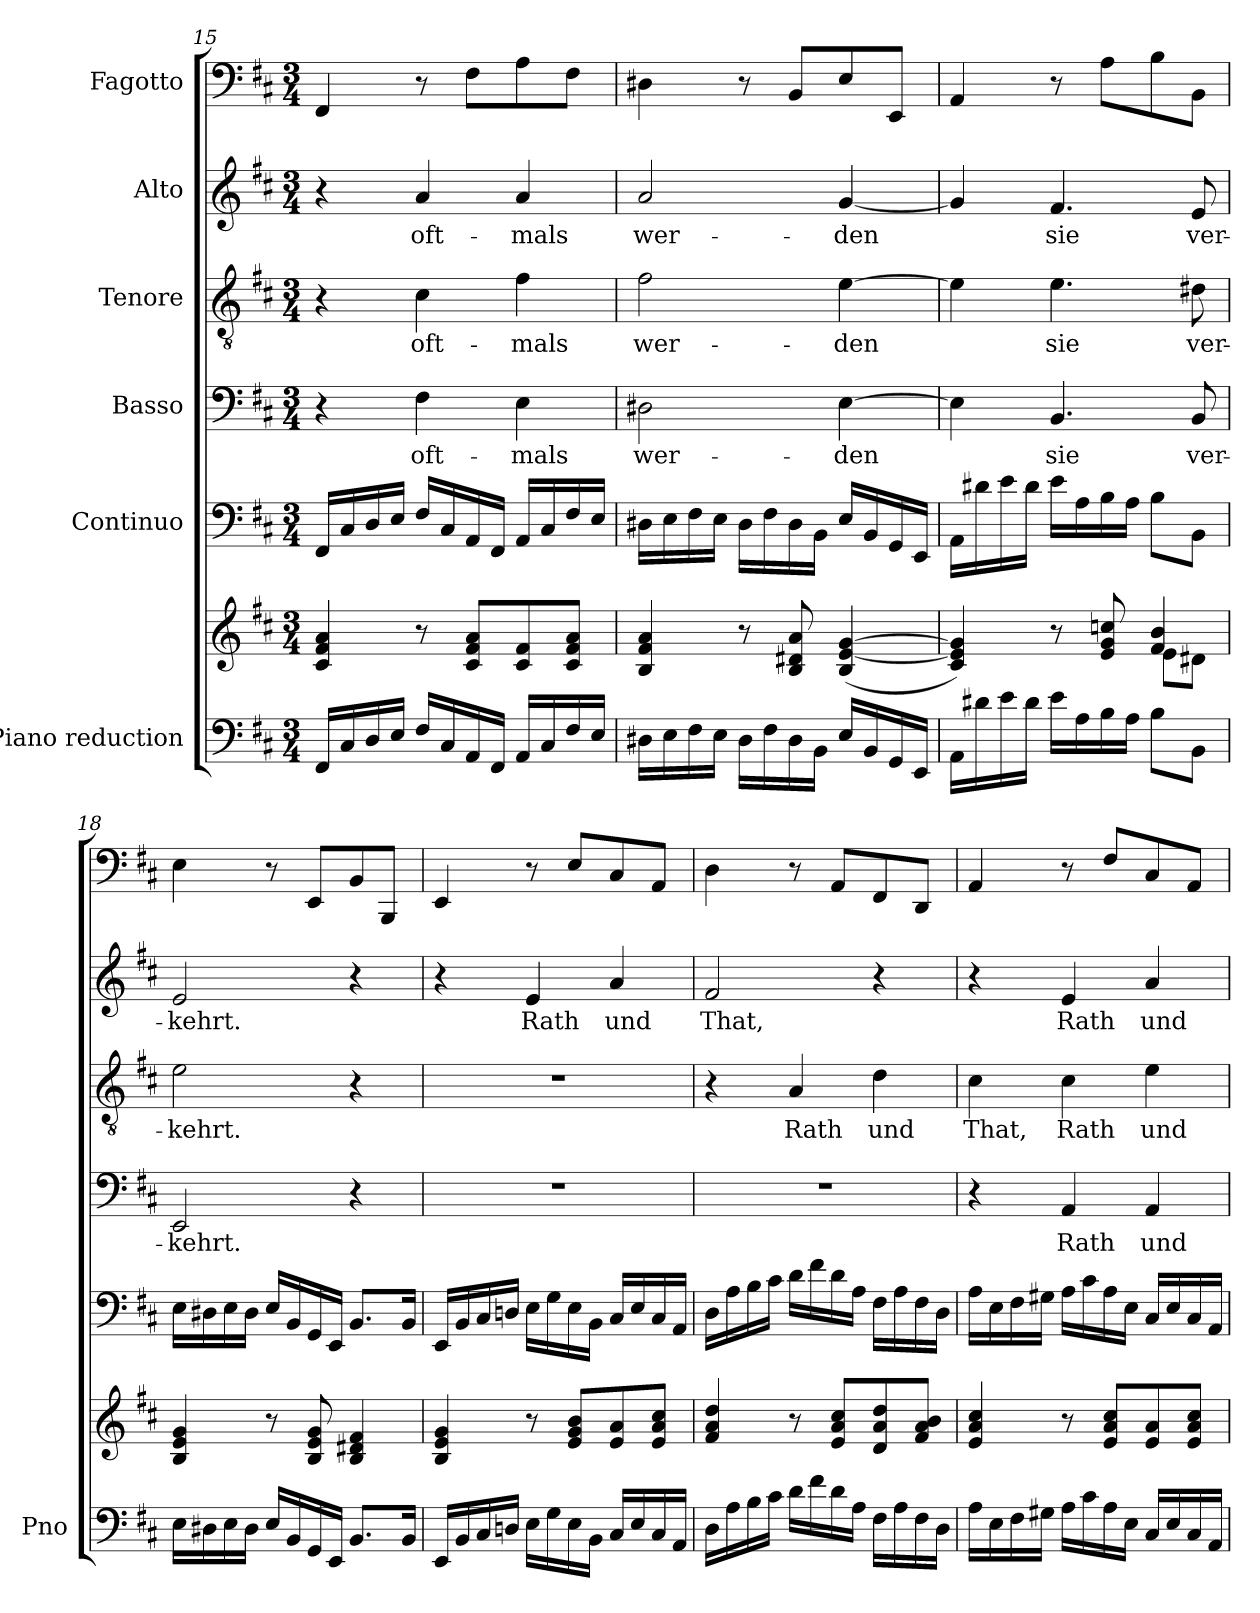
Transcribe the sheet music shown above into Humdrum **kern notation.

**kern	**kern	**kern	**kern	**text	**kern	**text	**kern	**text	**kern
*part6	*part6	*part5	*part4	*part4	*part3	*part3	*part2	*part2	*part1
*staff7	*staff6	*staff5	*staff4	*staff4	*staff3	*staff3	*staff2	*staff2	*staff1
*I"Piano reduction	*	*I"Continuo	*I"Basso	*	*I"Tenore	*	*I"Alto	*	*I"Fagotto
*I'Pno	*	*	*	*	*	*	*	*	*
*clefF4	*clefG2	*clefF4	*clefF4	*	*clefGv2	*	*clefG2	*	*clefF4
*k[f#c#]	*k[f#c#]	*k[f#c#]	*k[f#c#]	*	*k[f#c#]	*	*k[f#c#]	*	*k[f#c#]
*M3/4	*M3/4	*M3/4	*M3/4	*	*M3/4	*	*M3/4	*	*M3/4
=15	=15	=15	=15	=15	=15	=15	=15	=15	=15
16FF#/LL	4c#!/ 4f#!/ 4a!/	16FF#/LL	4r	.	4r	.	4r	.	4FF#/
16C#/	.	16C#/	.	.	.	.	.	.	.
16D/	.	16D/	.	.	.	.	.	.	.
16E/JJ	.	16E/JJ	.	.	.	.	.	.	.
!	!	!	!	!LO:LY:b	!	!LO:LY:b	!	!LO:LY:b	!
16F#/LL	8r	16F#/LL	4F#\	oft-	4c#\	oft-	4a/	oft-	8r
16C#/	.	16C#/	.	.	.	.	.	.	.
16AA/	8c#!/ 8f#!/ 8a!/L	16AA/	.	.	.	.	.	.	8F#\L
16FF#/JJ	.	16FF#/JJ	.	.	.	.	.	.	.
!	!	!	!	!LO:LY:b	!	!LO:LY:b	!	!LO:LY:b	!
16AA/LL	8c#!/ 8f#!/	16AA/LL	4E\	mals	4f#\	mals	4a/	-mals	8A\
16C#/	.	16C#/	.	.	.	.	.	.	.
16F#/	8c#!/ 8f#!/ 8a!/J	16F#/	.	.	.	.	.	.	8F#\J
16E/JJ	.	16E/JJ	.	.	.	.	.	.	.
=16	=16	=16	=16	=16	=16	=16	=16	=16	=16
!	!	!	!	!LO:LY:b	!	!LO:LY:b	!	!LO:LY:b	!
16D#X\LL	4B!/ 4f#!/ 4a!/	16D#X\LL	2D#X\	wer-	2f#\	wer-	2a/	wer-	4D#X\
16E\	.	16E\	.	.	.	.	.	.	.
16F#\	.	16F#\	.	.	.	.	.	.	.
16E\JJ	.	16E\JJ	.	.	.	.	.	.	.
16D#\LL	8r	16D#\LL	.	.	.	.	.	.	8r
16F#\	.	16F#\	.	.	.	.	.	.	.
16D#\	8B!/ 8d#X!/ 8a!/	16D#\	.	.	.	.	.	.	8BB/L
16BB\JJ	.	16BB\JJ	.	.	.	.	.	.	.
!	!	!	!	!LO:LY:b	!	!LO:LY:b	!	!LO:LY:b	!
16E/LL	(<4B!/ [4e!/ [4g!/	16E/LL	[4E\	den	[4e\	den	[4g/	-den	8E/
16BB/	.	16BB/	.	.	.	.	.	.	.
16GG/	.	16GG/	.	.	.	.	.	.	8EE/J
16EE/JJ	.	16EE/JJ	.	.	.	.	.	.	.
=17	=17	=17	=17	=17	=17	=17	=17	=17	=17
*	*^	*	*	*	*	*	*	*	*
16AA\LL	4c#!/ 4e!/] 4g!/])	4ryy	16AA\LL	4E\]	.	4e\]	.	4g/]	.	4AA/
16d#X\	.	.	16d#X\	.	.	.	.	.	.	.
16e\	.	.	16e\	.	.	.	.	.	.	.
16d#\JJ	.	.	16d#\JJ	.	.	.	.	.	.	.
!	!	!	!	!	!LO:LY:b	!	!LO:LY:b	!	!LO:LY:b	!
16e\LL	8r	8ryy	16e\LL	4.BB/	sie	4.e\	sie	4.f#/	sie	8r
16A\	.	.	16A\	.	.	.	.	.	.	.
16B\	8e!/ 8g!/ 8ccn!/	8ryy	16B\	.	.	.	.	.	.	8A\L
16A\JJ	.	.	16A\JJ	.	.	.	.	.	.	.
8B\L	4f#!/ 4b!/	8e!\L	8B\L	.	.	.	.	.	.	8B\
!	!	!	!	!	!LO:LY:b	!	!LO:LY:b	!	!LO:LY:b	!
8BB\J	.	8d#X!\J	8BB\J	8BB/	ver-	8d#X\	ver-	8e/	ver-	8BB\J
=18	=18	=18	=18	=18	=18	=18	=18	=18	=18	=18
!	!	!	!	!	!LO:LY:b	!	!LO:LY:b	!	!LO:LY:b	!
*	*v	*v	*	*	*	*	*	*	*	*
16E\LL	4B!/ 4e!/ 4g!/	16E\LL	2EE/	kehrt.	2e\	kehrt.	2e/	kehrt.	4E\
16D#X\	.	16D#X\	.	.	.	.	.	.	.
16E\	.	16E\	.	.	.	.	.	.	.
16D#\JJ	.	16D#\JJ	.	.	.	.	.	.	.
16E/LL	8r	16E/LL	.	.	.	.	.	.	8r
16BB/	.	16BB/	.	.	.	.	.	.	.
16GG/	8B!/ 8e!/ 8g!/	16GG/	.	.	.	.	.	.	8EE/L
16EE/JJ	.	16EE/JJ	.	.	.	.	.	.	.
8.BB/L	4B!/ 4d#X!/ 4f#!/	8.BB/L	4r	.	4r	.	4r	.	8BB/
.	.	.	.	.	.	.	.	.	8BBB/J
16BB/Jk	.	16BB/Jk	.	.	.	.	.	.	.
!!LO:PB:g=z
=19	=19	=19	=19	=19	=19	=19	=19	=19	=19
16EE/LL	4B!/ 4e!/ 4g!/	16EE/LL	2.r	.	2.r	.	4r	.	4EE/
16BB/	.	16BB/	.	.	.	.	.	.	.
16C#/	.	16C#/	.	.	.	.	.	.	.
16Dn/JJ	.	16Dn/JJ	.	.	.	.	.	.	.
!	!	!	!	!	!	!	!	!LO:LY:b	!
16E\LL	8r	16E\LL	.	.	.	.	4e/	Rath	8r
16G\	.	16G\	.	.	.	.	.	.	.
16E\	8e!/ 8g!/ 8b!/L	16E\	.	.	.	.	.	.	8E/L
16BB\JJ	.	16BB\JJ	.	.	.	.	.	.	.
!	!	!	!	!	!	!	!	!LO:LY:b	!
16C#/LL	8e!/ 8a!/	16C#/LL	.	.	.	.	4a/	und	8C#/
16E/	.	16E/	.	.	.	.	.	.	.
16C#/	8e!/ 8a!/ 8cc#!/J	16C#/	.	.	.	.	.	.	8AA/J
16AA/JJ	.	16AA/JJ	.	.	.	.	.	.	.
=20	=20	=20	=20	=20	=20	=20	=20	=20	=20
!	!	!	!	!	!	!	!	!LO:LY:b	!
16D\LL	4f#!/ 4a!/ 4dd!/	16D\LL	2.r	.	4r	.	2f#/	That,	4D\
16A\	.	16A\	.	.	.	.	.	.	.
16B\	.	16B\	.	.	.	.	.	.	.
16c#\JJ	.	16c#\JJ	.	.	.	.	.	.	.
!	!	!	!	!	!	!LO:LY:b	!	!	!
16d\LL	8r	16d\LL	.	.	4A/	Rath	.	.	8r
16f#\	.	16f#\	.	.	.	.	.	.	.
16d\	8e!/ 8a!/ 8cc#!/L	16d\	.	.	.	.	.	.	8AA/L
16A\JJ	.	16A\JJ	.	.	.	.	.	.	.
!	!	!	!	!	!	!LO:LY:b	!	!	!
16F#\LL	8d!/ 8a!/ 8dd!/	16F#\LL	.	.	4d\	und	4r	.	8FF#/
16A\	.	16A\	.	.	.	.	.	.	.
16F#\	8f#!/ 8a!/ 8b!/J	16F#\	.	.	.	.	.	.	8DD/J
16D\JJ	.	16D\JJ	.	.	.	.	.	.	.
=21	=21	=21	=21	=21	=21	=21	=21	=21	=21
!	!	!	!	!	!	!LO:LY:b	!	!	!
16A\LL	4e!/ 4a!/ 4cc#!/	16A\LL	4r	.	4c#\	That,	4r	.	4AA/
16E\	.	16E\	.	.	.	.	.	.	.
16F#\	.	16F#\	.	.	.	.	.	.	.
16G#X\JJ	.	16G#X\JJ	.	.	.	.	.	.	.
!	!	!	!	!LO:LY:b	!	!LO:LY:b	!	!LO:LY:b	!
16A\LL	8r	16A\LL	4AA/	Rath	4c#\	Rath	4e/	Rath	8r
16c#\	.	16c#\	.	.	.	.	.	.	.
16A\	8e!/ 8a!/ 8cc#!/L	16A\	.	.	.	.	.	.	8F#/L
16E\JJ	.	16E\JJ	.	.	.	.	.	.	.
!	!	!	!	!LO:LY:b	!	!LO:LY:b	!	!LO:LY:b	!
16C#/LL	8e!/ 8a!/	16C#/LL	4AA/	und	4e\	und	4a/	und	8C#/
16E/	.	16E/	.	.	.	.	.	.	.
16C#/	8e!/ 8a!/ 8cc#!/J	16C#/	.	.	.	.	.	.	8AA/J
16AA/JJ	.	16AA/JJ	.	.	.	.	.	.	.
=	=	=	=	=	=	=	=	=	=
*-	*-	*-	*-	*-	*-	*-	*-	*-	*-
